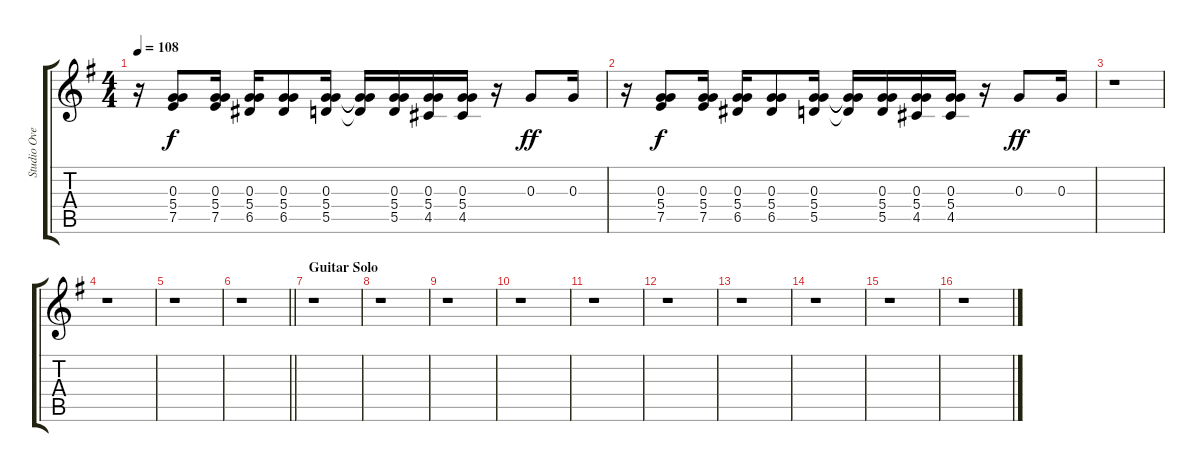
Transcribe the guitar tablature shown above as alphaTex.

\track ("Studio Overdub Guitar" "Studio Ove") {instrument acousticguitarsteel}
\staff {score tabs}
\tuning (E4 B3 G3 D3 A2 E2) {hide}
\ts (4 4)
\tempo 108
\clef g2
\ks g
r.16{dy ff} (0.3 5.4 7.5).8{dy f} (0.3 5.4 7.5).16 (0.3 5.4 6.5).16 (0.3 5.4 6.5).8 (0.3 5.4 5.5).16 (0.3{t} 5.4{t} 5.5{t}).16 (0.3 5.4 5.5).16 (0.3 5.4 4.5).16 (0.3 5.4 4.5).16 r.16 0.3.8{dy ff} 0.3.16 |
r.16 (0.3 5.4 7.5).8{dy f} (0.3 5.4 7.5).16 (0.3 5.4 6.5).16 (0.3 5.4 6.5).8 (0.3 5.4 5.5).16 (0.3{t} 5.4{t} 5.5{t}).16 (0.3 5.4 5.5).16 (0.3 5.4 4.5).16 (0.3 5.4 4.5).16 r.16 0.3.8{dy ff} 0.3.16 |
r.1 |
r.1 |
r.1 |
\barLineRight lightlight
r.1 |
\section ("" "Guitar Solo")
r.1 |
r.1 |
r.1 |
r.1 |
r.1 |
r.1 |
r.1 |
r.1 |
r.1 |
r.1
